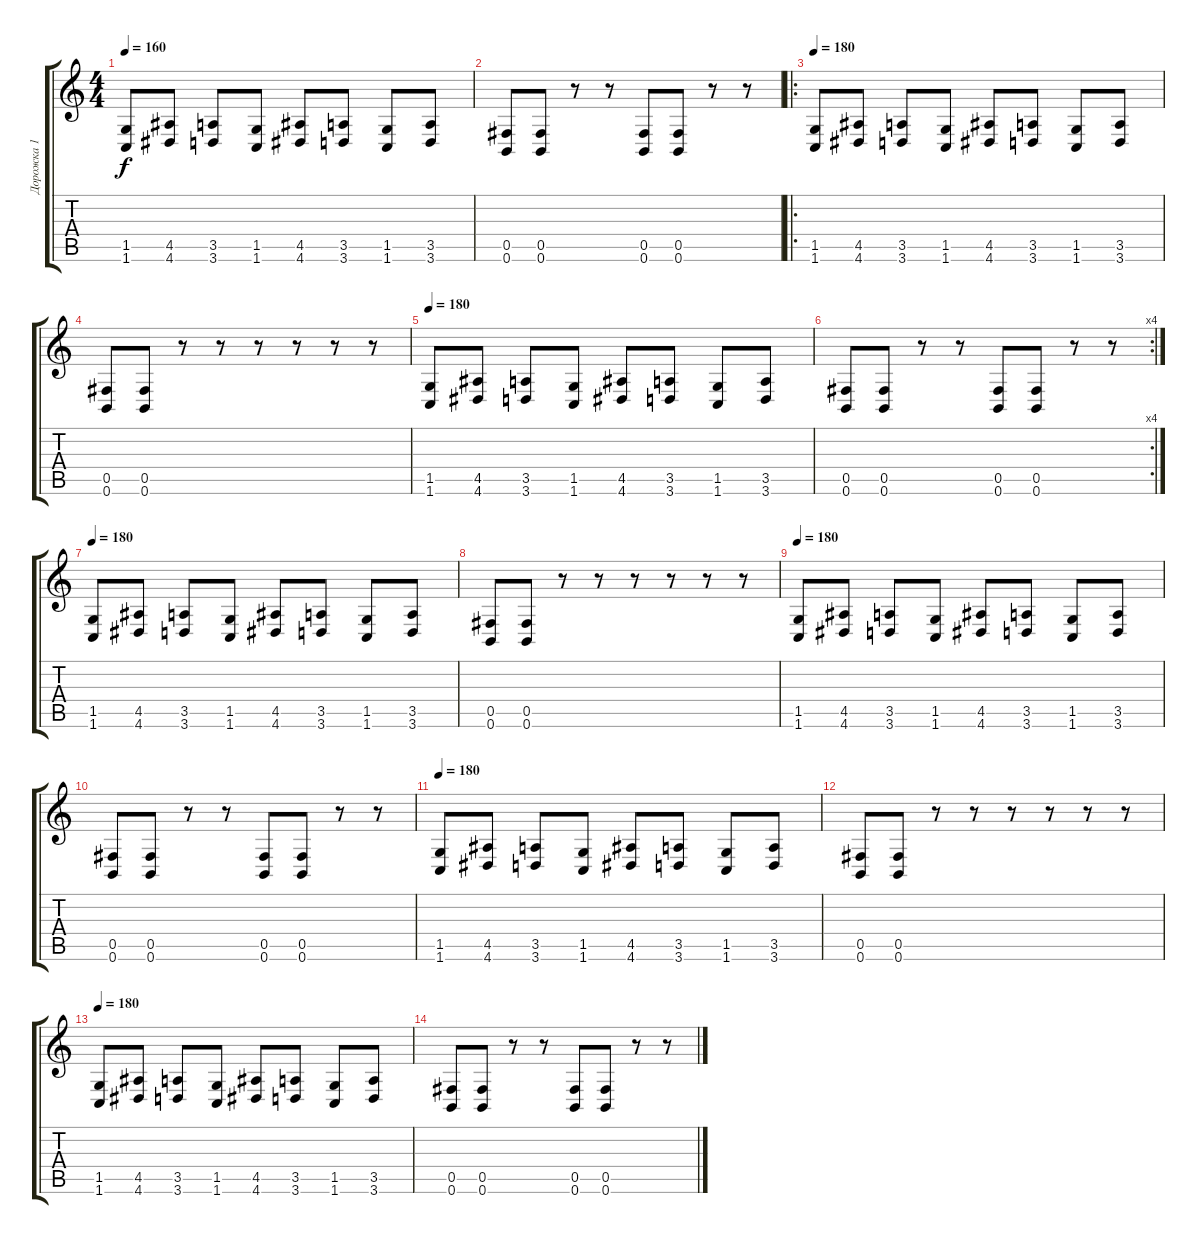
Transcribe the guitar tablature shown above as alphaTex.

\track ("Дорожка 1" "Дорожка 1") {instrument distortionguitar}
\staff {score tabs}
\tuning (Db4 Ab3 E3 B2 Gb2 B1) {hide}
\ts (4 4)
\tempo 160
\clef g2
\ks c
(1.5 1.6).8{dy f} (4.5 4.6).8 (3.5 3.6).8 (1.5 1.6).8 (4.5 4.6).8 (3.5 3.6).8 (1.5 1.6).8 (3.5 3.6).8 |
(0.5 0.6).8 (0.5 0.6).8 r.8 r.8 (0.5 0.6).8 (0.5 0.6).8 r.8 r.8 |
\ro
\tempo 180
(1.5 1.6).8 (4.5 4.6).8 (3.5 3.6).8 (1.5 1.6).8 (4.5 4.6).8 (3.5 3.6).8 (1.5 1.6).8 (3.5 3.6).8 |
(0.5 0.6).8 (0.5 0.6).8 r.8 r.8 r.8 r.8 r.8 r.8 |
\tempo 180
(1.5 1.6).8 (4.5 4.6).8 (3.5 3.6).8 (1.5 1.6).8 (4.5 4.6).8 (3.5 3.6).8 (1.5 1.6).8 (3.5 3.6).8 |
\rc 4
(0.5 0.6).8 (0.5 0.6).8 r.8 r.8 (0.5 0.6).8 (0.5 0.6).8 r.8 r.8 |
\tempo 180
(1.5 1.6).8 (4.5 4.6).8 (3.5 3.6).8 (1.5 1.6).8 (4.5 4.6).8 (3.5 3.6).8 (1.5 1.6).8 (3.5 3.6).8 |
(0.5 0.6).8 (0.5 0.6).8 r.8 r.8 r.8 r.8 r.8 r.8 |
\tempo 180
(1.5 1.6).8 (4.5 4.6).8 (3.5 3.6).8 (1.5 1.6).8 (4.5 4.6).8 (3.5 3.6).8 (1.5 1.6).8 (3.5 3.6).8 |
(0.5 0.6).8 (0.5 0.6).8 r.8 r.8 (0.5 0.6).8 (0.5 0.6).8 r.8 r.8 |
\tempo 180
(1.5 1.6).8{volume 0} (4.5 4.6).8 (3.5 3.6).8 (1.5 1.6).8 (4.5 4.6).8 (3.5 3.6).8 (1.5 1.6).8 (3.5 3.6).8 |
(0.5 0.6).8 (0.5 0.6).8 r.8 r.8 r.8 r.8 r.8 r.8 |
\tempo 180
(1.5 1.6).8 (4.5 4.6).8 (3.5 3.6).8 (1.5 1.6).8 (4.5 4.6).8 (3.5 3.6).8 (1.5 1.6).8 (3.5 3.6).8 |
(0.5 0.6).8 (0.5 0.6).8 r.8 r.8 (0.5 0.6).8 (0.5 0.6).8 r.8 r.8
